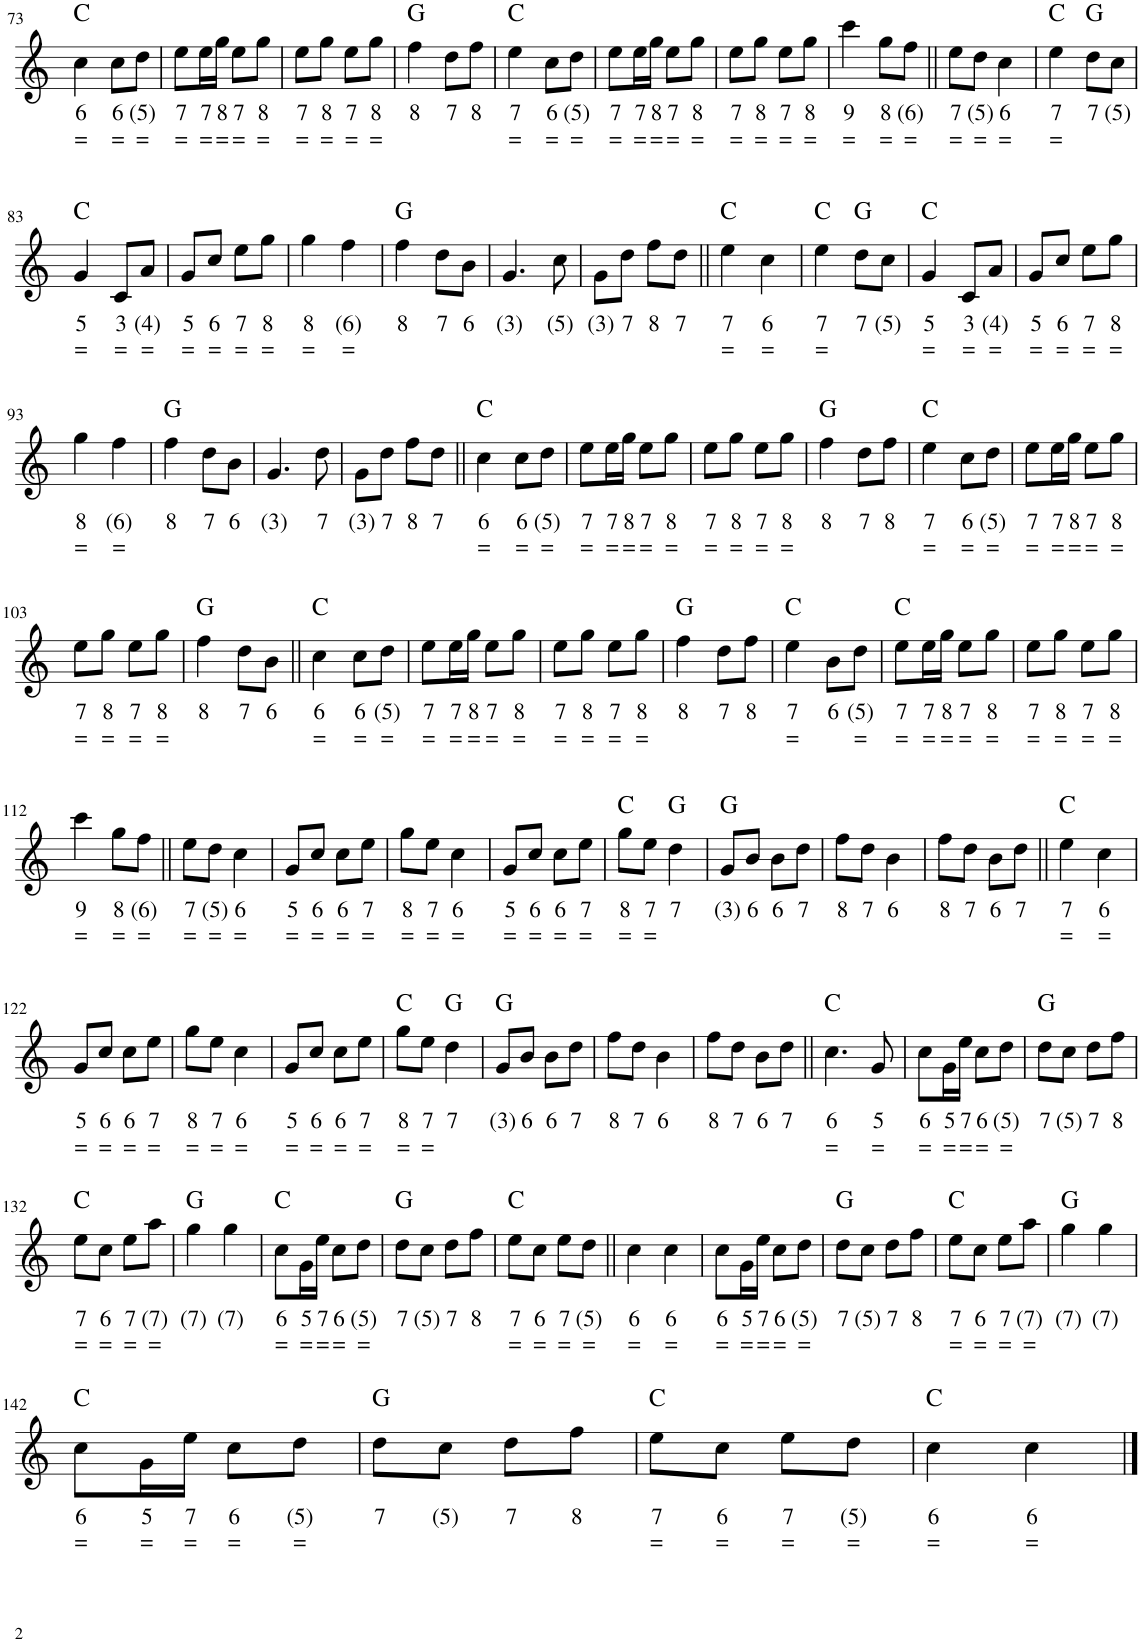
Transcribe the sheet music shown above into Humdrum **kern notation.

**kern	**text	**text	**harte
*part1	*part1	*part1	*part1
*staff1	*staff1	*staff1	*
*I"Stem	*	*	*
!!LO:PB:g=z
*clefG2	*	*	*
*k[]	*	*	*
*M2/4	*	*	*
=73	=73	=73	=73
!	!LO:LY:b	!LO:LY:b	!
4cc\	6	=	C:maj
!	!LO:LY:b	!LO:LY:b	!
8cc\L	6	=	.
!	!LO:LY:b	!LO:LY:b	!
8dd\J	(5)	=	.
=74	=74	=74	=74
!	!LO:LY:b	!LO:LY:b	!
8ee\L	7	=	.
!	!LO:LY:b	!LO:LY:b	!
16ee\L	7	=	.
!	!LO:LY:b	!LO:LY:b	!
16gg\JJ	8	=	.
!	!LO:LY:b	!LO:LY:b	!
8ee\L	7	=	.
!	!LO:LY:b	!LO:LY:b	!
8gg\J	8	=	.
=75	=75	=75	=75
!	!LO:LY:b	!LO:LY:b	!
8ee\L	7	=	.
!	!LO:LY:b	!LO:LY:b	!
8gg\J	8	=	.
!	!LO:LY:b	!LO:LY:b	!
8ee\L	7	=	.
!	!LO:LY:b	!LO:LY:b	!
8gg\J	8	=	.
=76	=76	=76	=76
!	!LO:LY:b	!	!
4ff\	8	.	G:maj
!	!LO:LY:b	!	!
8dd\L	7	.	.
!	!LO:LY:b	!	!
8ff\J	8	.	.
=77	=77	=77	=77
!	!LO:LY:b	!LO:LY:b	!
4ee\	7	=	C:maj
!	!LO:LY:b	!LO:LY:b	!
8cc\L	6	=	.
!	!LO:LY:b	!LO:LY:b	!
8dd\J	(5)	=	.
=78	=78	=78	=78
!	!LO:LY:b	!LO:LY:b	!
8ee\L	7	=	.
!	!LO:LY:b	!LO:LY:b	!
16ee\L	7	=	.
!	!LO:LY:b	!LO:LY:b	!
16gg\JJ	8	=	.
!	!LO:LY:b	!LO:LY:b	!
8ee\L	7	=	.
!	!LO:LY:b	!LO:LY:b	!
8gg\J	8	=	.
=79	=79	=79	=79
!	!LO:LY:b	!LO:LY:b	!
8ee\L	7	=	.
!	!LO:LY:b	!LO:LY:b	!
8gg\J	8	=	.
!	!LO:LY:b	!LO:LY:b	!
8ee\L	7	=	.
!	!LO:LY:b	!LO:LY:b	!
8gg\J	8	=	.
=80	=80	=80	=80
!	!LO:LY:b	!LO:LY:b	!
4ccc\	9	=	.
!	!LO:LY:b	!LO:LY:b	!
8gg\L	8	=	.
!	!LO:LY:b	!LO:LY:b	!
8ff\J	(6)	=	.
=81||	=81||	=81||	=81||
!	!LO:LY:b	!LO:LY:b	!
8ee\L	7	=	.
!	!LO:LY:b	!LO:LY:b	!
8dd\J	(5)	=	.
!	!LO:LY:b	!LO:LY:b	!
4cc\	6	=	.
=82	=82	=82	=82
!	!LO:LY:b	!LO:LY:b	!
4ee\	7	=	C:maj
!	!LO:LY:b	!	!
8dd\L	7	.	G:maj
!	!LO:LY:b	!	!
8cc\J	(5)	.	.
!!LO:LB:g=z
=83	=83	=83	=83
!	!LO:LY:b	!LO:LY:b	!
4g/	5	=	C:maj
!	!LO:LY:b	!LO:LY:b	!
8c/L	3	=	.
!	!LO:LY:b	!LO:LY:b	!
8a/J	(4)	=	.
=84	=84	=84	=84
!	!LO:LY:b	!LO:LY:b	!
8g/L	5	=	.
!	!LO:LY:b	!LO:LY:b	!
8cc/J	6	=	.
!	!LO:LY:b	!LO:LY:b	!
8ee\L	7	=	.
!	!LO:LY:b	!LO:LY:b	!
8gg\J	8	=	.
=85	=85	=85	=85
!	!LO:LY:b	!LO:LY:b	!
4gg\	8	=	.
!	!LO:LY:b	!LO:LY:b	!
4ff\	(6)	=	.
=86	=86	=86	=86
!	!LO:LY:b	!	!
4ff\	8	.	G:maj
!	!LO:LY:b	!	!
8dd\L	7	.	.
!	!LO:LY:b	!	!
8b\J	6	.	.
=87	=87	=87	=87
!	!LO:LY:b	!	!
4.g/	(3)	.	.
!	!LO:LY:b	!	!
8cc\	(5)	.	.
=88	=88	=88	=88
!	!LO:LY:b	!	!
8g\L	(3)	.	.
!	!LO:LY:b	!	!
8dd\J	7	.	.
!	!LO:LY:b	!	!
8ff\L	8	.	.
!	!LO:LY:b	!	!
8dd\J	7	.	.
=89||	=89||	=89||	=89||
!	!LO:LY:b	!LO:LY:b	!
4ee\	7	=	C:maj
!	!LO:LY:b	!LO:LY:b	!
4cc\	6	=	.
=90	=90	=90	=90
!	!LO:LY:b	!LO:LY:b	!
4ee\	7	=	C:maj
!	!LO:LY:b	!	!
8dd\L	7	.	G:maj
!	!LO:LY:b	!	!
8cc\J	(5)	.	.
=91	=91	=91	=91
!	!LO:LY:b	!LO:LY:b	!
4g/	5	=	C:maj
!	!LO:LY:b	!LO:LY:b	!
8c/L	3	=	.
!	!LO:LY:b	!LO:LY:b	!
8a/J	(4)	=	.
=92	=92	=92	=92
!	!LO:LY:b	!LO:LY:b	!
8g/L	5	=	.
!	!LO:LY:b	!LO:LY:b	!
8cc/J	6	=	.
!	!LO:LY:b	!LO:LY:b	!
8ee\L	7	=	.
!	!LO:LY:b	!LO:LY:b	!
8gg\J	8	=	.
!!LO:LB:g=z
=93	=93	=93	=93
!	!LO:LY:b	!LO:LY:b	!
4gg\	8	=	.
!	!LO:LY:b	!LO:LY:b	!
4ff\	(6)	=	.
=94	=94	=94	=94
!	!LO:LY:b	!	!
4ff\	8	.	G:maj
!	!LO:LY:b	!	!
8dd\L	7	.	.
!	!LO:LY:b	!	!
8b\J	6	.	.
=95	=95	=95	=95
!	!LO:LY:b	!	!
4.g/	(3)	.	.
!	!LO:LY:b	!	!
8dd\	7	.	.
=96	=96	=96	=96
!	!LO:LY:b	!	!
8g\L	(3)	.	.
!	!LO:LY:b	!	!
8dd\J	7	.	.
!	!LO:LY:b	!	!
8ff\L	8	.	.
!	!LO:LY:b	!	!
8dd\J	7	.	.
=97||	=97||	=97||	=97||
!	!LO:LY:b	!LO:LY:b	!
4cc\	6	=	C:maj
!	!LO:LY:b	!LO:LY:b	!
8cc\L	6	=	.
!	!LO:LY:b	!LO:LY:b	!
8dd\J	(5)	=	.
=98	=98	=98	=98
!	!LO:LY:b	!LO:LY:b	!
8ee\L	7	=	.
!	!LO:LY:b	!LO:LY:b	!
16ee\L	7	=	.
!	!LO:LY:b	!LO:LY:b	!
16gg\JJ	8	=	.
!	!LO:LY:b	!LO:LY:b	!
8ee\L	7	=	.
!	!LO:LY:b	!LO:LY:b	!
8gg\J	8	=	.
=99	=99	=99	=99
!	!LO:LY:b	!LO:LY:b	!
8ee\L	7	=	.
!	!LO:LY:b	!LO:LY:b	!
8gg\J	8	=	.
!	!LO:LY:b	!LO:LY:b	!
8ee\L	7	=	.
!	!LO:LY:b	!LO:LY:b	!
8gg\J	8	=	.
=100	=100	=100	=100
!	!LO:LY:b	!	!
4ff\	8	.	G:maj
!	!LO:LY:b	!	!
8dd\L	7	.	.
!	!LO:LY:b	!	!
8ff\J	8	.	.
=101	=101	=101	=101
!	!LO:LY:b	!LO:LY:b	!
4ee\	7	=	C:maj
!	!LO:LY:b	!LO:LY:b	!
8cc\L	6	=	.
!	!LO:LY:b	!LO:LY:b	!
8dd\J	(5)	=	.
=102	=102	=102	=102
!	!LO:LY:b	!LO:LY:b	!
8ee\L	7	=	.
!	!LO:LY:b	!LO:LY:b	!
16ee\L	7	=	.
!	!LO:LY:b	!LO:LY:b	!
16gg\JJ	8	=	.
!	!LO:LY:b	!LO:LY:b	!
8ee\L	7	=	.
!	!LO:LY:b	!LO:LY:b	!
8gg\J	8	=	.
!!LO:LB:g=z
=103	=103	=103	=103
!	!LO:LY:b	!LO:LY:b	!
8ee\L	7	=	.
!	!LO:LY:b	!LO:LY:b	!
8gg\J	8	=	.
!	!LO:LY:b	!LO:LY:b	!
8ee\L	7	=	.
!	!LO:LY:b	!LO:LY:b	!
8gg\J	8	=	.
=104	=104	=104	=104
!	!LO:LY:b	!	!
4ff\	8	.	G:maj
!	!LO:LY:b	!	!
8dd\L	7	.	.
!	!LO:LY:b	!	!
8b\J	6	.	.
=105||	=105||	=105||	=105||
!	!LO:LY:b	!LO:LY:b	!
4cc\	6	=	C:maj
!	!LO:LY:b	!LO:LY:b	!
8cc\L	6	=	.
!	!LO:LY:b	!LO:LY:b	!
8dd\J	(5)	=	.
=106	=106	=106	=106
!	!LO:LY:b	!LO:LY:b	!
8ee\L	7	=	.
!	!LO:LY:b	!LO:LY:b	!
16ee\L	7	=	.
!	!LO:LY:b	!LO:LY:b	!
16gg\JJ	8	=	.
!	!LO:LY:b	!LO:LY:b	!
8ee\L	7	=	.
!	!LO:LY:b	!LO:LY:b	!
8gg\J	8	=	.
=107	=107	=107	=107
!	!LO:LY:b	!LO:LY:b	!
8ee\L	7	=	.
!	!LO:LY:b	!LO:LY:b	!
8gg\J	8	=	.
!	!LO:LY:b	!LO:LY:b	!
8ee\L	7	=	.
!	!LO:LY:b	!LO:LY:b	!
8gg\J	8	=	.
=108	=108	=108	=108
!	!LO:LY:b	!	!
4ff\	8	.	G:maj
!	!LO:LY:b	!	!
8dd\L	7	.	.
!	!LO:LY:b	!	!
8ff\J	8	.	.
=109	=109	=109	=109
!	!LO:LY:b	!LO:LY:b	!
4ee\	7	=	C:maj
!	!LO:LY:b	!	!
8b\L	6	.	.
!	!LO:LY:b	!LO:LY:b	!
8dd\J	(5)	=	.
=110	=110	=110	=110
!	!LO:LY:b	!LO:LY:b	!
8ee\L	7	=	C:maj
!	!LO:LY:b	!LO:LY:b	!
16ee\L	7	=	.
!	!LO:LY:b	!LO:LY:b	!
16gg\JJ	8	=	.
!	!LO:LY:b	!LO:LY:b	!
8ee\L	7	=	.
!	!LO:LY:b	!LO:LY:b	!
8gg\J	8	=	.
=111	=111	=111	=111
!	!LO:LY:b	!LO:LY:b	!
8ee\L	7	=	.
!	!LO:LY:b	!LO:LY:b	!
8gg\J	8	=	.
!	!LO:LY:b	!LO:LY:b	!
8ee\L	7	=	.
!	!LO:LY:b	!LO:LY:b	!
8gg\J	8	=	.
!!LO:LB:g=z
=112	=112	=112	=112
!	!LO:LY:b	!LO:LY:b	!
4ccc\	9	=	.
!	!LO:LY:b	!LO:LY:b	!
8gg\L	8	=	.
!	!LO:LY:b	!LO:LY:b	!
8ff\J	(6)	=	.
=113||	=113||	=113||	=113||
!	!LO:LY:b	!LO:LY:b	!
8ee\L	7	=	.
!	!LO:LY:b	!LO:LY:b	!
8dd\J	(5)	=	.
!	!LO:LY:b	!LO:LY:b	!
4cc\	6	=	.
=114	=114	=114	=114
!	!LO:LY:b	!LO:LY:b	!
8g/L	5	=	.
!	!LO:LY:b	!LO:LY:b	!
8cc/J	6	=	.
!	!LO:LY:b	!LO:LY:b	!
8cc\L	6	=	.
!	!LO:LY:b	!LO:LY:b	!
8ee\J	7	=	.
=115	=115	=115	=115
!	!LO:LY:b	!LO:LY:b	!
8gg\L	8	=	.
!	!LO:LY:b	!LO:LY:b	!
8ee\J	7	=	.
!	!LO:LY:b	!LO:LY:b	!
4cc\	6	=	.
=116	=116	=116	=116
!	!LO:LY:b	!LO:LY:b	!
8g/L	5	=	.
!	!LO:LY:b	!LO:LY:b	!
8cc/J	6	=	.
!	!LO:LY:b	!LO:LY:b	!
8cc\L	6	=	.
!	!LO:LY:b	!LO:LY:b	!
8ee\J	7	=	.
=117	=117	=117	=117
!	!LO:LY:b	!LO:LY:b	!
8gg\L	8	=	C:maj
!	!LO:LY:b	!LO:LY:b	!
8ee\J	7	=	.
!	!LO:LY:b	!	!
4dd\	7	.	G:maj
=118	=118	=118	=118
!	!LO:LY:b	!	!
8g/L	(3)	.	G:maj
!	!LO:LY:b	!	!
8b/J	6	.	.
!	!LO:LY:b	!	!
8b\L	6	.	.
!	!LO:LY:b	!	!
8dd\J	7	.	.
=119	=119	=119	=119
!	!LO:LY:b	!	!
8ff\L	8	.	.
!	!LO:LY:b	!	!
8dd\J	7	.	.
!	!LO:LY:b	!	!
4b\	6	.	.
=120	=120	=120	=120
!	!LO:LY:b	!	!
8ff\L	8	.	.
!	!LO:LY:b	!	!
8dd\J	7	.	.
!	!LO:LY:b	!	!
8b\L	6	.	.
!	!LO:LY:b	!	!
8dd\J	7	.	.
=121||	=121||	=121||	=121||
!	!LO:LY:b	!LO:LY:b	!
4ee\	7	=	C:maj
!	!LO:LY:b	!LO:LY:b	!
4cc\	6	=	.
!!LO:LB:g=z
=122	=122	=122	=122
!	!LO:LY:b	!LO:LY:b	!
8g/L	5	=	.
!	!LO:LY:b	!LO:LY:b	!
8cc/J	6	=	.
!	!LO:LY:b	!LO:LY:b	!
8cc\L	6	=	.
!	!LO:LY:b	!LO:LY:b	!
8ee\J	7	=	.
=123	=123	=123	=123
!	!LO:LY:b	!LO:LY:b	!
8gg\L	8	=	.
!	!LO:LY:b	!LO:LY:b	!
8ee\J	7	=	.
!	!LO:LY:b	!LO:LY:b	!
4cc\	6	=	.
=124	=124	=124	=124
!	!LO:LY:b	!LO:LY:b	!
8g/L	5	=	.
!	!LO:LY:b	!LO:LY:b	!
8cc/J	6	=	.
!	!LO:LY:b	!LO:LY:b	!
8cc\L	6	=	.
!	!LO:LY:b	!LO:LY:b	!
8ee\J	7	=	.
=125	=125	=125	=125
!	!LO:LY:b	!LO:LY:b	!
8gg\L	8	=	C:maj
!	!LO:LY:b	!LO:LY:b	!
8ee\J	7	=	.
!	!LO:LY:b	!	!
4dd\	7	.	G:maj
=126	=126	=126	=126
!	!LO:LY:b	!	!
8g/L	(3)	.	G:maj
!	!LO:LY:b	!	!
8b/J	6	.	.
!	!LO:LY:b	!	!
8b\L	6	.	.
!	!LO:LY:b	!	!
8dd\J	7	.	.
=127	=127	=127	=127
!	!LO:LY:b	!	!
8ff\L	8	.	.
!	!LO:LY:b	!	!
8dd\J	7	.	.
!	!LO:LY:b	!	!
4b\	6	.	.
=128	=128	=128	=128
!	!LO:LY:b	!	!
8ff\L	8	.	.
!	!LO:LY:b	!	!
8dd\J	7	.	.
!	!LO:LY:b	!	!
8b\L	6	.	.
!	!LO:LY:b	!	!
8dd\J	7	.	.
=129||	=129||	=129||	=129||
!	!LO:LY:b	!LO:LY:b	!
4.cc\	6	=	C:maj
!	!LO:LY:b	!LO:LY:b	!
8g/	5	=	.
=130	=130	=130	=130
!	!LO:LY:b	!LO:LY:b	!
8cc\L	6	=	.
!	!LO:LY:b	!LO:LY:b	!
16g\L	5	=	.
!	!LO:LY:b	!LO:LY:b	!
16ee\JJ	7	=	.
!	!LO:LY:b	!LO:LY:b	!
8cc\L	6	=	.
!	!LO:LY:b	!LO:LY:b	!
8dd\J	(5)	=	.
=131	=131	=131	=131
!	!LO:LY:b	!	!
8dd\L	7	.	G:maj
!	!LO:LY:b	!	!
8cc\J	(5)	.	.
!	!LO:LY:b	!	!
8dd\L	7	.	.
!	!LO:LY:b	!	!
8ff\J	8	.	.
!!LO:LB:g=z
=132	=132	=132	=132
!	!LO:LY:b	!LO:LY:b	!
8ee\L	7	=	C:maj
!	!LO:LY:b	!LO:LY:b	!
8cc\J	6	=	.
!	!LO:LY:b	!LO:LY:b	!
8ee\L	7	=	.
!	!LO:LY:b	!LO:LY:b	!
8aa\J	(7)	=	.
=133	=133	=133	=133
!	!LO:LY:b	!	!
4gg\	(7)	.	G:maj
!	!LO:LY:b	!	!
4gg\	(7)	.	.
=134	=134	=134	=134
!	!LO:LY:b	!LO:LY:b	!
8cc\L	6	=	C:maj
!	!LO:LY:b	!LO:LY:b	!
16g\L	5	=	.
!	!LO:LY:b	!LO:LY:b	!
16ee\JJ	7	=	.
!	!LO:LY:b	!LO:LY:b	!
8cc\L	6	=	.
!	!LO:LY:b	!LO:LY:b	!
8dd\J	(5)	=	.
=135	=135	=135	=135
!	!LO:LY:b	!	!
8dd\L	7	.	G:maj
!	!LO:LY:b	!	!
8cc\J	(5)	.	.
!	!LO:LY:b	!	!
8dd\L	7	.	.
!	!LO:LY:b	!	!
8ff\J	8	.	.
=136	=136	=136	=136
!	!LO:LY:b	!LO:LY:b	!
8ee\L	7	=	C:maj
!	!LO:LY:b	!LO:LY:b	!
8cc\J	6	=	.
!	!LO:LY:b	!LO:LY:b	!
8ee\L	7	=	.
!	!LO:LY:b	!LO:LY:b	!
8dd\J	(5)	=	.
=137||	=137||	=137||	=137||
!	!LO:LY:b	!LO:LY:b	!
4cc\	6	=	.
!	!LO:LY:b	!LO:LY:b	!
4cc\	6	=	.
=138	=138	=138	=138
!	!LO:LY:b	!LO:LY:b	!
8cc\L	6	=	.
!	!LO:LY:b	!LO:LY:b	!
16g\L	5	=	.
!	!LO:LY:b	!LO:LY:b	!
16ee\JJ	7	=	.
!	!LO:LY:b	!LO:LY:b	!
8cc\L	6	=	.
!	!LO:LY:b	!LO:LY:b	!
8dd\J	(5)	=	.
=139	=139	=139	=139
!	!LO:LY:b	!	!
8dd\L	7	.	G:maj
!	!LO:LY:b	!	!
8cc\J	(5)	.	.
!	!LO:LY:b	!	!
8dd\L	7	.	.
!	!LO:LY:b	!	!
8ff\J	8	.	.
=140	=140	=140	=140
!	!LO:LY:b	!LO:LY:b	!
8ee\L	7	=	C:maj
!	!LO:LY:b	!LO:LY:b	!
8cc\J	6	=	.
!	!LO:LY:b	!LO:LY:b	!
8ee\L	7	=	.
!	!LO:LY:b	!LO:LY:b	!
8aa\J	(7)	=	.
=141	=141	=141	=141
!	!LO:LY:b	!	!
4gg\	(7)	.	G:maj
!	!LO:LY:b	!	!
4gg\	(7)	.	.
!!LO:LB:g=z
=142	=142	=142	=142
!	!LO:LY:b	!LO:LY:b	!
8cc\L	6	=	C:maj
!	!LO:LY:b	!LO:LY:b	!
16g\L	5	=	.
!	!LO:LY:b	!LO:LY:b	!
16ee\JJ	7	=	.
!	!LO:LY:b	!LO:LY:b	!
8cc\L	6	=	.
!	!LO:LY:b	!LO:LY:b	!
8dd\J	(5)	=	.
=143	=143	=143	=143
!	!LO:LY:b	!	!
8dd\L	7	.	G:maj
!	!LO:LY:b	!	!
8cc\J	(5)	.	.
!	!LO:LY:b	!	!
8dd\L	7	.	.
!	!LO:LY:b	!	!
8ff\J	8	.	.
=144	=144	=144	=144
!	!LO:LY:b	!LO:LY:b	!
8ee\L	7	=	C:maj
!	!LO:LY:b	!LO:LY:b	!
8cc\J	6	=	.
!	!LO:LY:b	!LO:LY:b	!
8ee\L	7	=	.
!	!LO:LY:b	!LO:LY:b	!
8dd\J	(5)	=	.
=145	=145	=145	=145
!	!LO:LY:b	!LO:LY:b	!
4cc\	6	=	C:maj
!	!LO:LY:b	!LO:LY:b	!
4cc\	6	=	.
==	==	==	==
*-	*-	*-	*-
